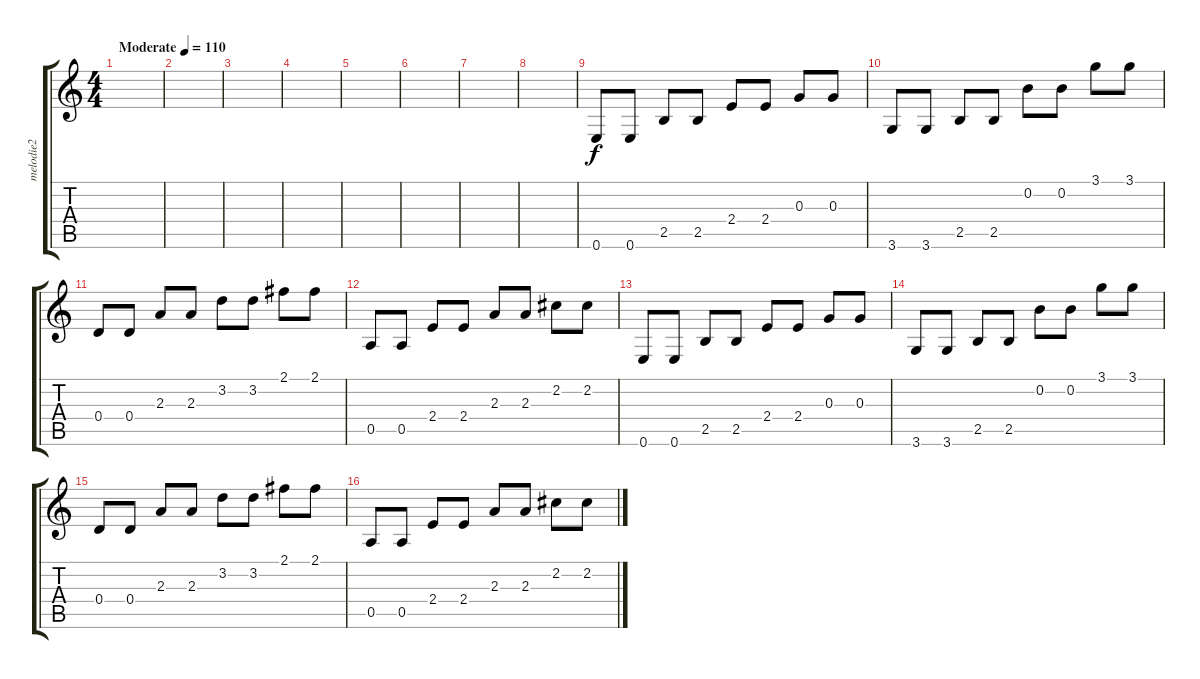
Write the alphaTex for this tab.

\track ("melodie2" "melodie2") {instrument acousticguitarsteel}
\staff {score tabs}
\tuning (E4 B3 G3 D3 A2 E2) {hide}
\ts (4 4)
\tempo (110 "Moderate")
\clef g2
\ks c
|
|
|
|
|
|
|
|
0.6.8 0.6.8 2.5.8 2.5.8 2.4.8 2.4.8 0.3.8 0.3.8 |
3.6.8 3.6.8 2.5.8 2.5.8 0.2.8 0.2.8 3.1.8 3.1.8 |
0.4.8 0.4.8 2.3.8 2.3.8 3.2.8 3.2.8 2.1.8 2.1.8 |
0.5.8 0.5.8 2.4.8 2.4.8 2.3.8 2.3.8 2.2.8 2.2.8 |
0.6.8 0.6.8 2.5.8 2.5.8 2.4.8 2.4.8 0.3.8 0.3.8 |
3.6.8 3.6.8 2.5.8 2.5.8 0.2.8 0.2.8 3.1.8 3.1.8 |
0.4.8 0.4.8 2.3.8 2.3.8 3.2.8 3.2.8 2.1.8 2.1.8 |
0.5.8 0.5.8 2.4.8 2.4.8 2.3.8 2.3.8 2.2.8 2.2.8
